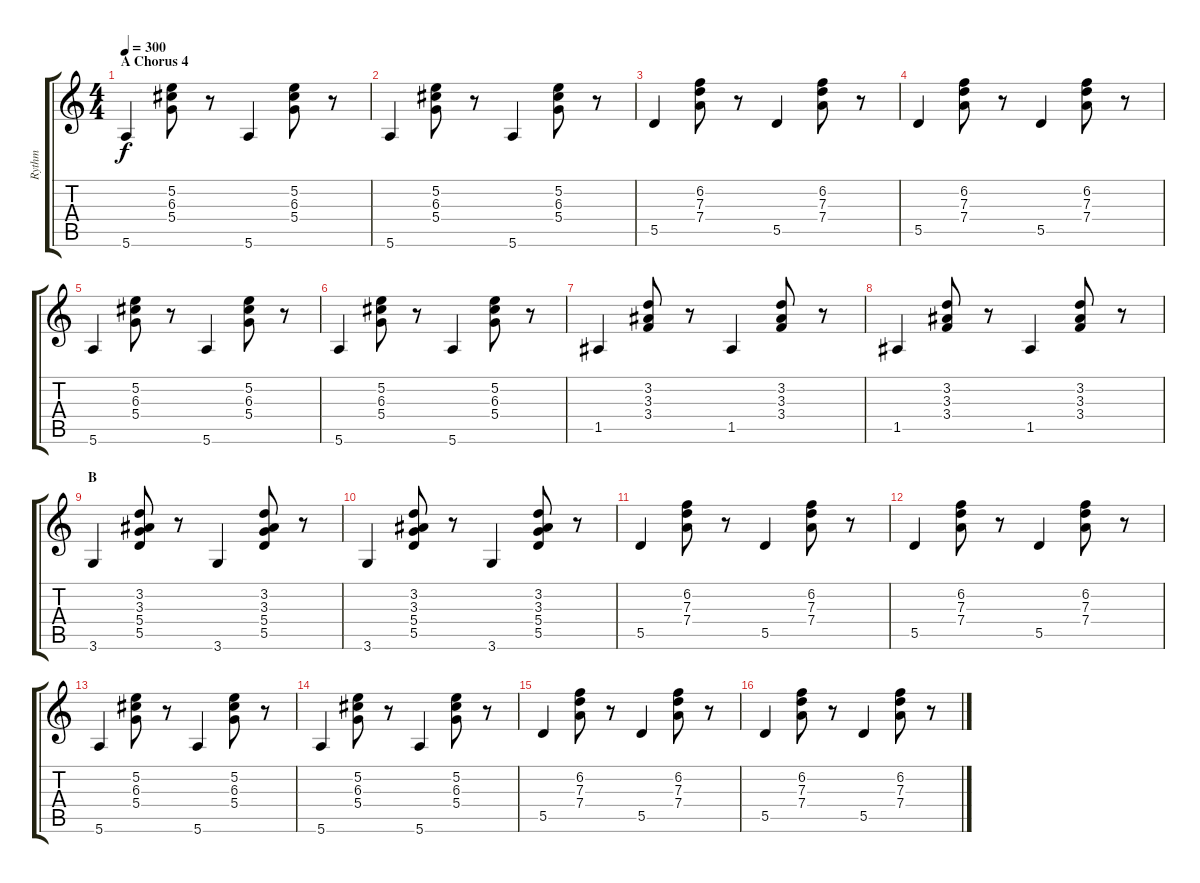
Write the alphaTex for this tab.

\track ("Rythm" "Rythm") {instrument acousticguitarnylon}
\staff {score tabs}
\tuning (E4 B3 G3 D3 A2 E2) {hide}
\ts (4 4)
\section ("" "A Chorus 4")
\tempo 300
\clef g2
\ks c
5.6.4{dy f} (5.2 6.3 5.4).8 r.8 5.6.4 (5.2 6.3 5.4).8 r.8 |
5.6.4 (5.2 6.3 5.4).8 r.8 5.6.4 (5.2 6.3 5.4).8 r.8 |
5.5.4 (6.2 7.3 7.4).8 r.8 5.5.4 (6.2 7.3 7.4).8 r.8 |
5.5.4 (6.2 7.3 7.4).8 r.8 5.5.4 (6.2 7.3 7.4).8 r.8 |
5.6.4 (5.2 6.3 5.4).8 r.8 5.6.4 (5.2 6.3 5.4).8 r.8 |
5.6.4 (5.2 6.3 5.4).8 r.8 5.6.4 (5.2 6.3 5.4).8 r.8 |
1.5.4 (3.2 3.3 3.4).8 r.8 1.5.4 (3.2 3.3 3.4).8 r.8 |
1.5.4 (3.2 3.3 3.4).8 r.8 1.5.4 (3.2 3.3 3.4).8 r.8 |
\section ("" "B")
3.6.4 (3.2 3.3 5.4 5.5).8 r.8 3.6.4 (3.2 3.3 5.4 5.5).8 r.8 |
3.6.4 (3.2 3.3 5.4 5.5).8 r.8 3.6.4 (3.2 3.3 5.4 5.5).8 r.8 |
5.5.4 (6.2 7.3 7.4).8 r.8 5.5.4 (6.2 7.3 7.4).8 r.8 |
5.5.4 (6.2 7.3 7.4).8 r.8 5.5.4 (6.2 7.3 7.4).8 r.8 |
5.6.4 (5.2 6.3 5.4).8 r.8 5.6.4 (5.2 6.3 5.4).8 r.8 |
5.6.4 (5.2 6.3 5.4).8 r.8 5.6.4 (5.2 6.3 5.4).8 r.8 |
5.5.4 (6.2 7.3 7.4).8 r.8 5.5.4 (6.2 7.3 7.4).8 r.8 |
5.5.4 (6.2 7.3 7.4).8 r.8 5.5.4 (6.2 7.3 7.4).8 r.8
